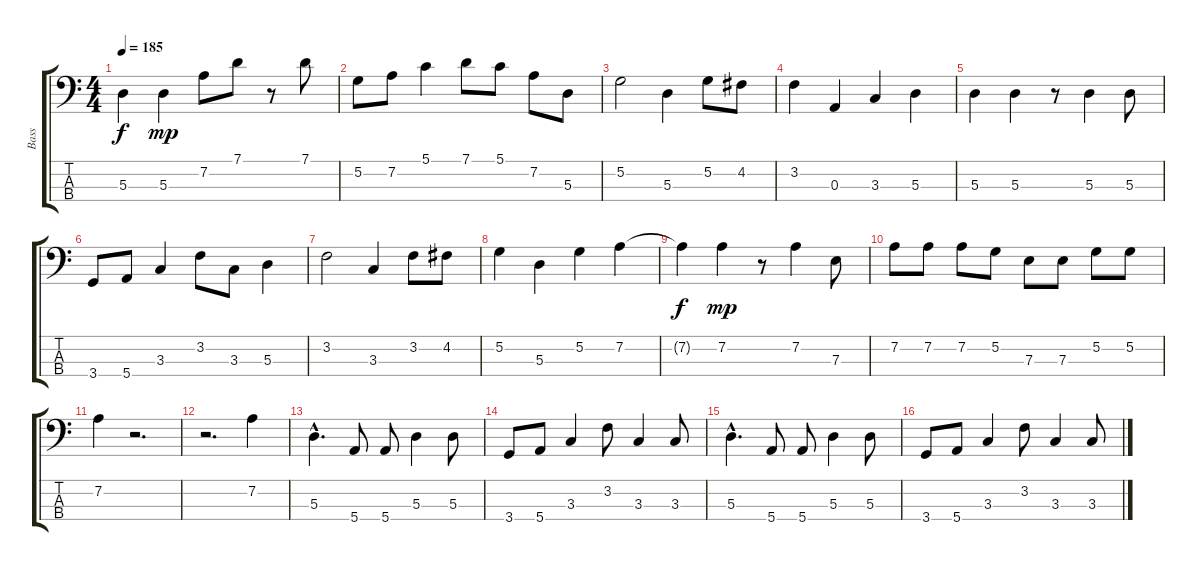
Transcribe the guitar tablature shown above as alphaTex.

\track ("Bass" "Bass") {instrument electricbassfinger}
\staff {score tabs}
\tuning (G2 D2 A1 E1) {hide}
\ts (4 4)
\tempo 185
\clef f4
\ks c
5.3{t}.4{dy f} 5.3.4{dy mp} 7.2.8 7.1.8 r.8 7.1.8 |
5.2.8 7.2.8 5.1.4 7.1.8 5.1.8 7.2.8 5.3.8 |
5.2.2 5.3.4 5.2.8 4.2.8 |
3.2.4 0.3.4 3.3.4 5.3.4 |
5.3.4 5.3.4 r.8 5.3.4 5.3.8 |
3.4.8 5.4.8 3.3.4 3.2.8 3.3.8 5.3.4 |
3.2.2 3.3.4 3.2.8 4.2.8 |
5.2.4 5.3.4 5.2.4 7.2.4 |
7.2{t}.4{dy f} 7.2.4{dy mp} r.8 7.2.4 7.3.8 |
7.2.8 7.2.8 7.2.8 5.2.8 7.3.8 7.3.8 5.2.8 5.2.8 |
7.2.4 r.2{d} |
r.2{d} 7.2.4 |
5.3{hac}.4{d} 5.4.8 5.4.8 5.3.4 5.3.8 |
3.4.8 5.4.8 3.3.4 3.2.8 3.3.4 3.3.8 |
5.3{hac}.4{d} 5.4.8 5.4.8 5.3.4 5.3.8 |
3.4.8 5.4.8 3.3.4 3.2.8 3.3.4 3.3.8
